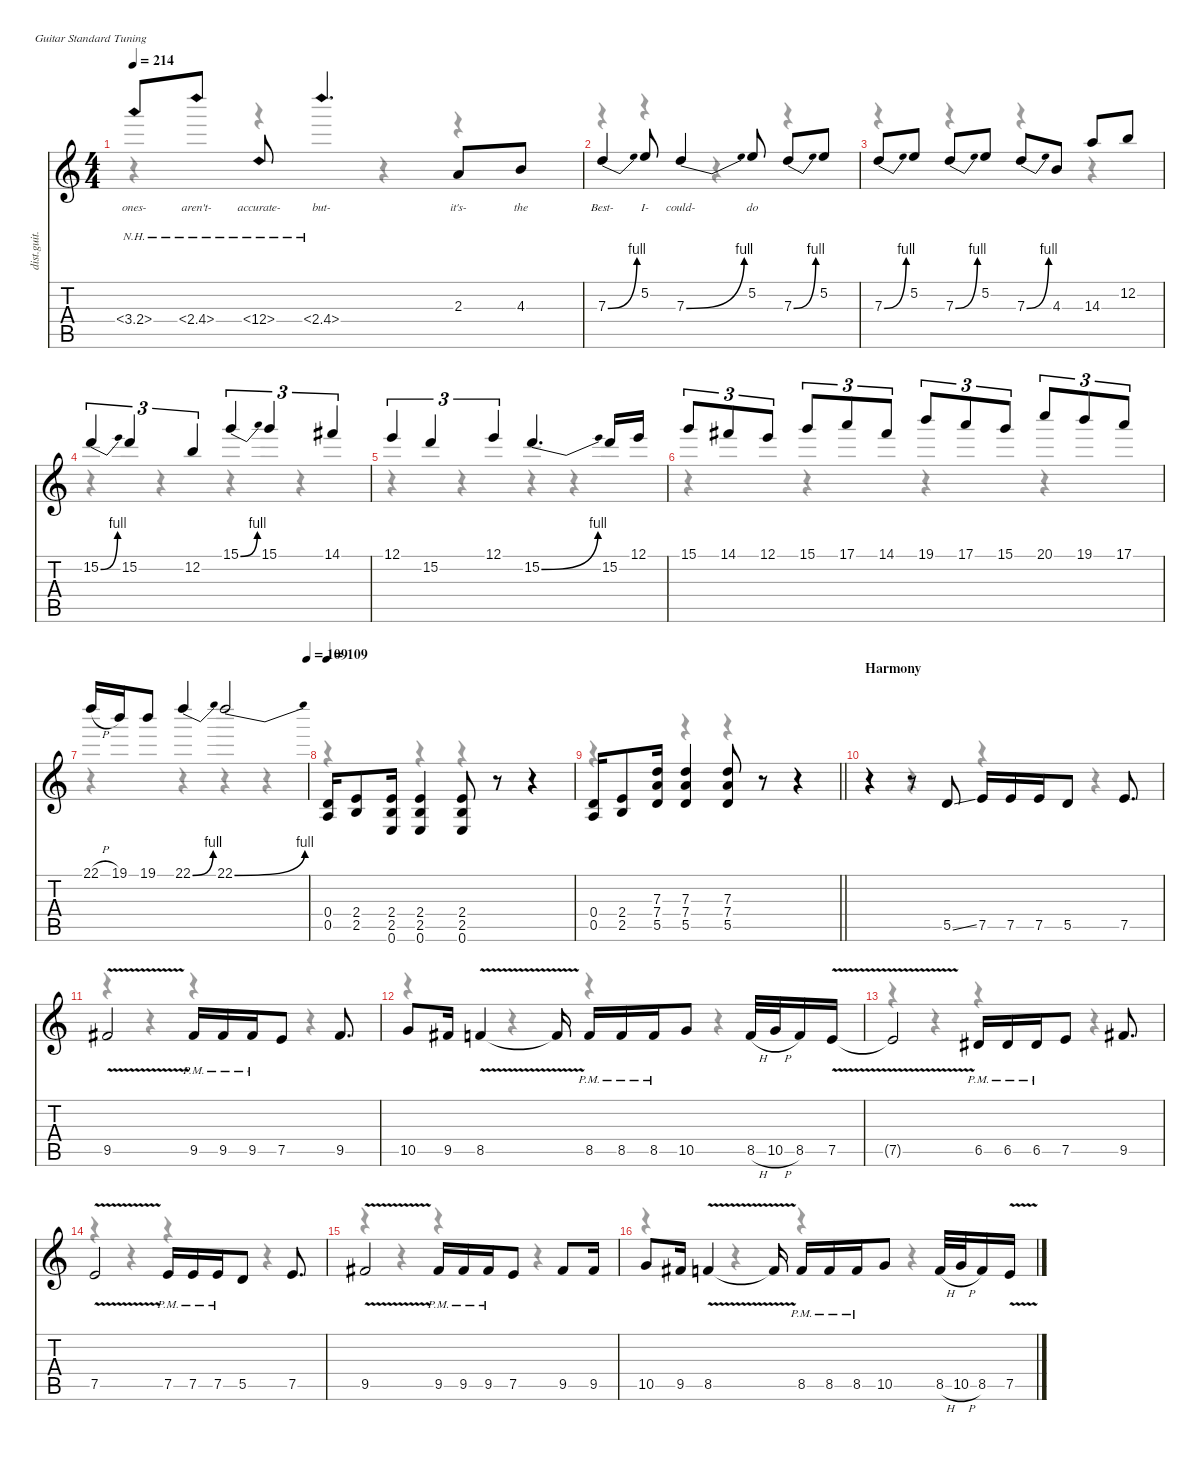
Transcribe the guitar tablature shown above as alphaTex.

\defaultSystemsLayout 4
\hideDynamics
\bracketExtendMode nobrackets
\otherSystemsTrackNameOrientation horizontal
\track ("Kirk Hammett" "dist.guit.") {instrument distortionguitar}
\staff {score tabs}
\tuning (E4 B3 G3 D3 A2 E2)
\voice
\ts (4 4)
\tempo 214
\clef g2
\ks c
3.4{nh}.8{lyrics (0 "ones-") lyrics (1 "") lyrics (2 "") lyrics (3 "") lyrics (4 "") dy f beam Up} 2.4{nh}.8{lyrics (0 "aren't-") lyrics (1 "") lyrics (2 "") lyrics (3 "") lyrics (4 "") beam Up} 0.4{nh}.8{lyrics (0 "accurate-") lyrics (1 "") lyrics (2 "") lyrics (3 "") lyrics (4 "") beam Up} 2.4{nh}.4{d lyrics (0 "but-") lyrics (1 "") lyrics (2 "") lyrics (3 "") lyrics (4 "") beam Up} 2.3.8{lyrics (0 "it's-") lyrics (1 "") lyrics (2 "") lyrics (3 "") lyrics (4 "") beam Up} 4.3.8{lyrics (0 "the") lyrics (1 "") lyrics (2 "") lyrics (3 "") lyrics (4 "") beam Up} |
7.3{be (bend 0 0 15 4)}.4{lyrics (0 "Best-") lyrics (1 "") lyrics (2 "") lyrics (3 "") lyrics (4 "") beam Up} 5.2.8{lyrics (0 "I-") lyrics (1 "") lyrics (2 "") lyrics (3 "") lyrics (4 "") beam Up} 7.3{be (bend 0 0 15 4)}.4{lyrics (0 "could-") lyrics (1 "") lyrics (2 "") lyrics (3 "") lyrics (4 "") beam Up} 5.2.8{lyrics (0 "do") lyrics (1 "") lyrics (2 "") lyrics (3 "") lyrics (4 "") beam Up} 7.3{be (bend 0 0 15 4)}.8{beam Up} 5.2.8{beam Up} |
7.3{be (bend 0 0 15 4)}.8{beam Up} 5.2.8{beam Up} 7.3{be (bend 0 0 15 4)}.8{beam Up} 5.2.8{beam Up} 7.3{be (bend 0 0 15 4)}.8{beam Up} 4.3.8{beam Up} 14.3.8{beam Up} 12.2.8{beam Up} |
15.2{be (bend 0 0 15 4)}.4{tu (3 2) beam Up} 15.2.4{tu (3 2) beam Up} 12.2.4{tu (3 2) beam Up} 15.1{be (bend 0 0 15 4)}.4{tu (3 2) beam Up} 15.1.4{tu (3 2) beam Up} 14.1{acc #}.4{tu (3 2) beam Up} |
12.1.4{tu (3 2) beam Up} 15.2.4{tu (3 2) beam Up} 12.1.4{tu (3 2) beam Up} 15.2{be (bend 0 0 15 4)}.4{d beam Up} 15.2.16{beam Up} 12.1.16{beam Up} |
15.1.8{tu (3 2) beam Up} 14.1{acc #}.8{tu (3 2) beam Up} 12.1.8{tu (3 2) beam Up} 15.1.8{tu (3 2) beam Up} 17.1.8{tu (3 2) beam Up} 14.1{acc #}.8{tu (3 2) beam Up} 19.1.8{tu (3 2) beam Up} 17.1.8{tu (3 2) beam Up} 15.1.8{tu (3 2) beam Up} 20.1.8{tu (3 2) beam Up} 19.1.8{tu (3 2) beam Up} 17.1.8{tu (3 2) beam Up} |
\tempo (109 1)
22.1{h}.16{beam Up} 19.1.16{beam Up} 19.1.8{beam Up} 22.1{be (bend 0 0 15 4)}.4{beam Up} 22.1{be (bend 0 0 15 4)}.2{beam Up} |
\tempo 109
(0.4 0.5).16{beam Up} (2.4 2.5).8{beam Up} (2.4 2.5 0.6).16{beam Up} (2.4 2.5 0.6).4{beam Up} (2.4 2.5 0.6).8{beam Up} r.8{beam Up} r.4{beam Up} |
\barLineRight lightlight
(0.4 0.5).16{beam Up} (2.4 2.5).8{beam Up} (7.3 7.4 5.5).16{beam Up} (7.3 7.4 5.5).4{beam Up} (7.3 7.4 5.5).8{beam Up} r.8{beam Up} r.4{beam Up} |
\section ("" "Harmony")
r.4{beam Up} r.8{beam Up} 5.5{ss}.8{beam Up} 7.5.16{beam Up} 7.5.16{beam Up} 7.5.16{beam Up} 5.5.8{beam Up} 7.5.8{d beam Up} |
9.5{v acc #}.2{beam Up} 9.5{pm acc #}.16{beam Up} 9.5{pm acc #}.16{beam Up} 9.5{pm acc #}.16{beam Up} 7.5.8{beam Up} 9.5{acc #}.8{d beam Up} |
10.5.8{beam Up} 9.5{acc #}.16{beam Up} 8.5{v}.4{beam Up} 8.5{v t}.16{beam Up} 8.5{pm}.16{beam Up} 8.5{pm}.16{beam Up} 8.5{pm}.16{beam Up} 10.5.8{beam Up} 8.5{h}.32{beam Up} 10.5{h}.32{beam Up} 8.5.16{beam Up} 7.5{v}.16{beam Up} |
7.5{v t}.2{beam Up} 6.5{pm acc #}.16{beam Up} 6.5{pm acc #}.16{beam Up} 6.5{pm acc #}.16{beam Up} 7.5.8{beam Up} 9.5{acc #}.8{d beam Up} |
7.5{v}.2{beam Up} 7.5{pm}.16{beam Up} 7.5{pm}.16{beam Up} 7.5{pm}.16{beam Up} 5.5.8{beam Up} 7.5.8{d beam Up} |
9.5{v acc #}.2{beam Up} 9.5{pm acc #}.16{beam Up} 9.5{pm acc #}.16{beam Up} 9.5{pm acc #}.16{beam Up} 7.5.8{beam Up} 9.5{acc #}.8{beam Up} 9.5{acc #}.16{beam Up} |
10.5.8{beam Up} 9.5{acc #}.16{beam Up} 8.5{v}.4{beam Up} 8.5{v t}.16{beam Up} 8.5{pm}.16{beam Up} 8.5{pm}.16{beam Up} 8.5{pm}.16{beam Up} 10.5.8{beam Up} 8.5{h}.32{beam Up} 10.5{h}.32{beam Up} 8.5.16{beam Up} 7.5{v}.16{beam Up}
\voice
\clef g2
\ottava regular
\simile none
\ks c
r.4{dy mf beam Down} r.4{beam Down} r.4{beam Down} r.4{beam Down} |
r.4{beam Down} r.4{beam Down} r.4{beam Down} r.4{beam Down} |
r.4{beam Down} r.4{beam Down} r.4{beam Down} r.4{beam Down} |
r.4{beam Down} r.4{beam Down} r.4{beam Down} r.4{beam Down} |
r.4{beam Down} r.4{beam Down} r.4{beam Down} r.4{beam Down} |
r.4{beam Down} r.4{beam Down} r.4{beam Down} r.4{beam Down} |
r.4{beam Down} r.4{beam Down} r.4{beam Down} r.4{beam Down} |
r.4{beam Down} r.4{beam Down} r.4{beam Down} r.4{beam Down} |
\barLineRight lightlight
r.4{beam Down} r.4{beam Down} r.4{beam Down} r.4{beam Down} |
r.4{beam Down} r.4{beam Down} r.4{beam Down} r.4{beam Down} |
r.4{beam Down} r.4{beam Down} r.4{beam Down} r.4{beam Down} |
r.4{beam Down} r.4{beam Down} r.4{beam Down} r.4{beam Down} |
r.4{beam Down} r.4{beam Down} r.4{beam Down} r.4{beam Down} |
r.4{beam Down} r.4{beam Down} r.4{beam Down} r.4{beam Down} |
r.4{beam Down} r.4{beam Down} r.4{beam Down} r.4{beam Down} |
r.4{beam Down} r.4{beam Down} r.4{beam Down} r.4{beam Down}
